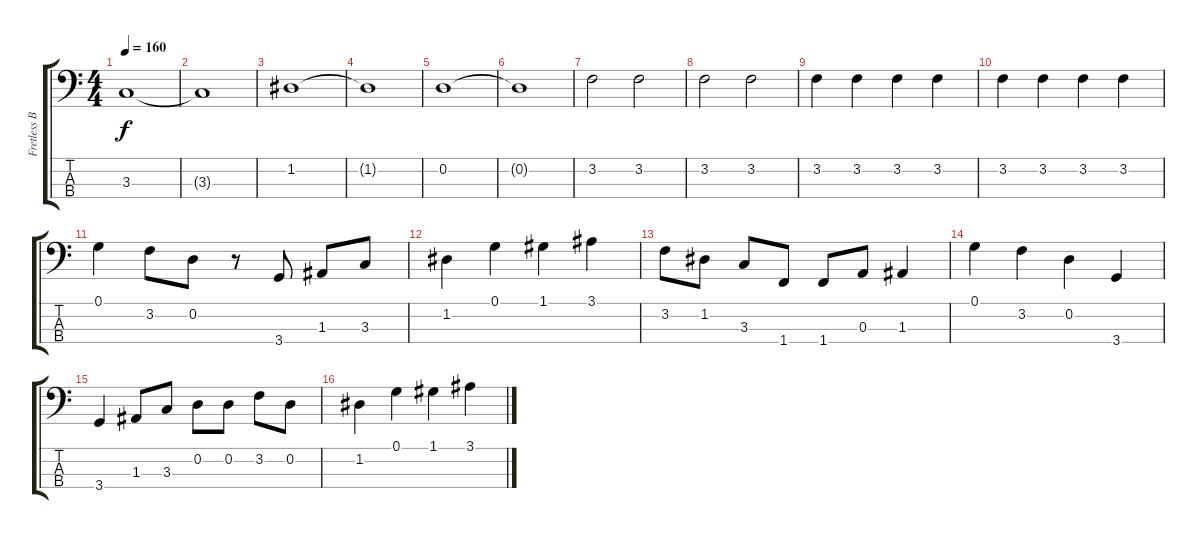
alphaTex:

\track ("Fretless Bass" "Fretless B") {instrument fretlessbass}
\staff {score tabs}
\tuning (G2 D2 A1 E1) {hide}
\ts (4 4)
\tempo 160
\clef f4
\ks c
3.3.1{dy f} |
3.3{t}.1 |
1.2.1 |
1.2{t}.1 |
0.2.1 |
0.2{t}.1 |
3.2.2 3.2.2 |
3.2.2 3.2.2 |
3.2.4 3.2.4 3.2.4 3.2.4 |
3.2.4 3.2.4 3.2.4 3.2.4 |
0.1.4 3.2.8 0.2.8 r.8 3.4.8 1.3.8 3.3.8 |
1.2.4 0.1.4 1.1.4 3.1.4 |
3.2.8 1.2.8 3.3.8 1.4.8 1.4.8 0.3.8 1.3.4 |
0.1.4 3.2.4 0.2.4 3.4.4 |
3.4.4 1.3.8 3.3.8 0.2.8 0.2.8 3.2.8 0.2.8 |
1.2.4 0.1.4 1.1.4 3.1.4
